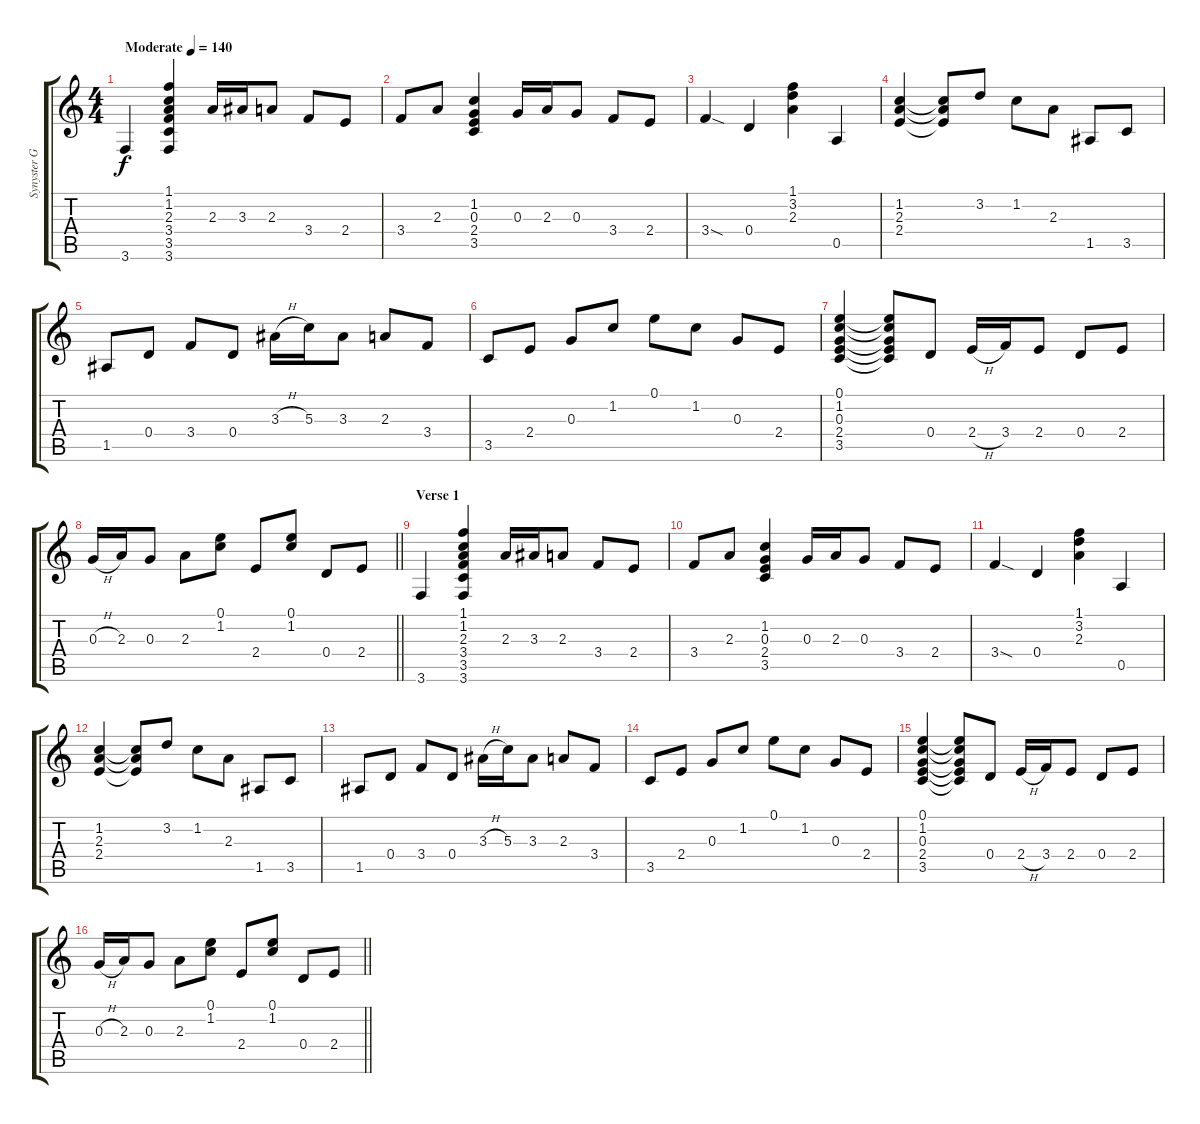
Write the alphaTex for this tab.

\track ("Synyster Gates (acoustic lead)" "Synyster G") {instrument electricguitarclean}
\staff {score tabs}
\tuning (E4 B3 G3 D3 A2 D2) {hide}
\ts (4 4)
\tempo (140 "Moderate")
\clef g2
\ks c
3.6.4{dy f instrument electricguitarclean} (1.1 1.2 2.3 3.4 3.5 3.6).4 2.3.16 3.3.16 2.3.8 3.4.8 2.4.8 |
3.4.8 2.3.8 (1.2 0.3 2.4 3.5).4 0.3.16 2.3.16 0.3.8 3.4.8 2.4.8 |
3.4{sod}.4 0.4.4 (1.1 3.2 2.3).4 0.5.4 |
(1.2 2.3 2.4).4 (1.2{t} 2.3{t} 2.4{t}).8 3.2.8 1.2.8 2.3.8 1.5.8 3.5.8 |
1.5.8 0.4.8 3.4.8 0.4.8 3.3{h}.16 5.3.16 3.3.8 2.3.8 3.4.8 |
3.5.8 2.4.8 0.3.8 1.2.8 0.1.8 1.2.8 0.3.8 2.4.8 |
(0.1 1.2 0.3 2.4 3.5).4 (0.1{t} 1.2{t} 0.3{t} 2.4{t} 3.5{t}).8 0.4.8 2.4{h}.16 3.4.16 2.4.8 0.4.8 2.4.8 |
\barLineRight lightlight
0.3{h}.16 2.3.16 0.3.8 2.3.8 (0.1 1.2).8 2.4.8 (0.1 1.2).8 0.4.8 2.4.8 |
\section ("" "Verse 1")
3.6.4 (1.1 1.2 2.3 3.4 3.5 3.6).4 2.3.16 3.3.16 2.3.8 3.4.8 2.4.8 |
3.4.8 2.3.8 (1.2 0.3 2.4 3.5).4 0.3.16 2.3.16 0.3.8 3.4.8 2.4.8 |
3.4{sod}.4 0.4.4 (1.1 3.2 2.3).4 0.5.4 |
(1.2 2.3 2.4).4 (1.2{t} 2.3{t} 2.4{t}).8 3.2.8 1.2.8 2.3.8 1.5.8 3.5.8 |
1.5.8 0.4.8 3.4.8 0.4.8 3.3{h}.16 5.3.16 3.3.8 2.3.8 3.4.8 |
3.5.8 2.4.8 0.3.8 1.2.8 0.1.8 1.2.8 0.3.8 2.4.8 |
(0.1 1.2 0.3 2.4 3.5).4 (0.1{t} 1.2{t} 0.3{t} 2.4{t} 3.5{t}).8 0.4.8 2.4{h}.16 3.4.16 2.4.8 0.4.8 2.4.8 |
\barLineRight lightlight
0.3{h}.16 2.3.16 0.3.8 2.3.8 (0.1 1.2).8 2.4.8 (0.1 1.2).8 0.4.8 2.4.8
